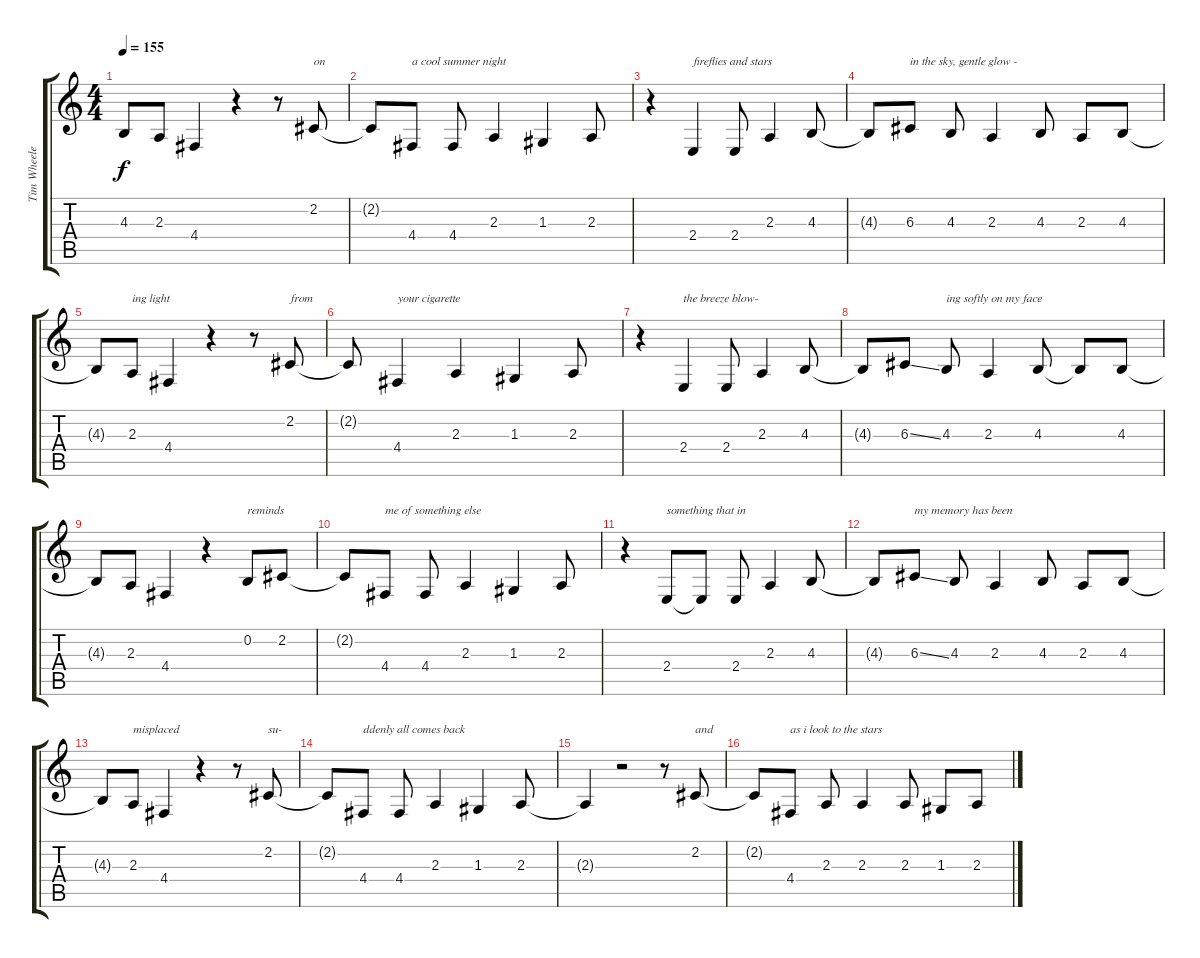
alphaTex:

\track ("Tim Wheeler (vox)" "Tim Wheele") {instrument shakuhachi}
\staff {score tabs}
\tuning (E4 B3 G3 D3 A2 E2) {hide}
\ts (4 4)
\tempo 155
\clef g2
\ks c
4.3{t}.8{dy f} 2.3.8 4.4.4 r.4 r.8 2.2.8{txt "on"} |
2.2{t}.8 4.4.8{txt "a cool summer night"} 4.4.8 2.3.4 1.3.4 2.3.8 |
r.4 2.4.4{txt "fireflies and stars"} 2.4.8 2.3.4 4.3.8 |
4.3{t}.8 6.3.8{txt "in the sky, gentle glow -"} 4.3.8 2.3.4 4.3.8 2.3.8 4.3.8 |
4.3{t}.8 2.3.8{txt "ing light"} 4.4.4 r.4 r.8 2.2.8{txt "from"} |
2.2{t}.8 4.4.4{txt "your cigarette"} 2.3.4 1.3.4 2.3.8 |
r.4 2.4.4{txt "the breeze blow-"} 2.4.8 2.3.4 4.3.8 |
4.3{t}.8 6.3{ss}.8 4.3.8{txt "ing softly on my face"} 2.3.4 4.3.8 4.3{t}.8 4.3.8 |
4.3{t}.8 2.3.8 4.4.4 r.4 0.2.8{txt "reminds"} 2.2.8 |
2.2{t}.8 4.4.8{txt "me of something else"} 4.4.8 2.3.4 1.3.4 2.3.8 |
r.4 2.4.8{txt "something that in"} 2.4{t}.8 2.4.8 2.3.4 4.3.8 |
4.3{t}.8 6.3{ss}.8{txt "my memory has been"} 4.3.8 2.3.4 4.3.8 2.3.8 4.3.8 |
4.3{t}.8 2.3.8{txt "misplaced"} 4.4.4 r.4 r.8 2.2.8{txt "su-"} |
2.2{t}.8 4.4.8{txt "ddenly all comes back"} 4.4.8 2.3.4 1.3.4 2.3.8 |
2.3{t}.4 r.2 r.8 2.2.8{txt "and"} |
2.2{t}.8 4.4.8{txt "as i look to the stars"} 2.3.8 2.3.4 2.3.8 1.3.8 2.3.8
